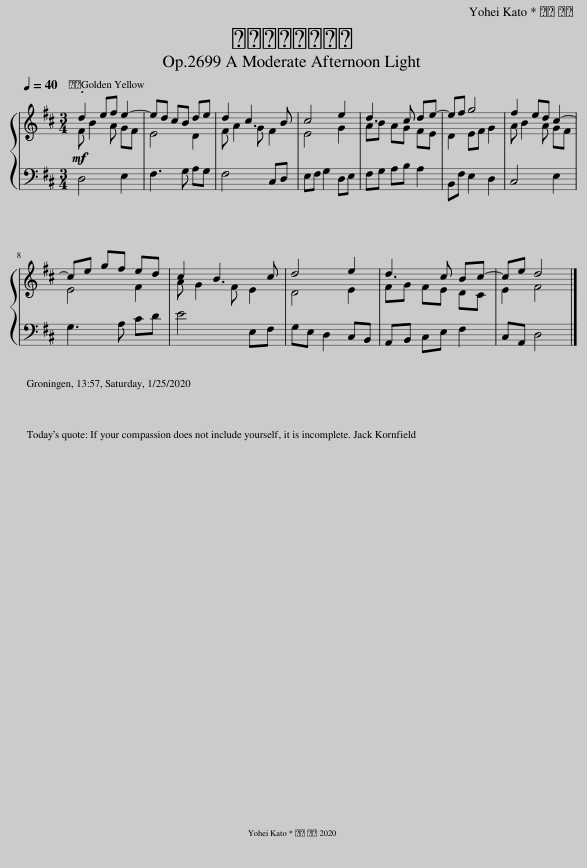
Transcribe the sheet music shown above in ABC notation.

X:1
%%score { ( 1 2 ) | 3 }
L:1/8
Q:1/4=40
M:3/4
I:linebreak $
K:D
V:1 treble
V:2 treble
V:3 bass
V:1
!mf! F B2 A GF | E4 D2 | F A2 G F2 | E4 G2 | AB AG FE | %5
 D2 EF G2 | A B2 A GF |$ E4 F2 | A G2 F E2 | D4 E2 | %10
 FG FE DC | E2 F4 |] %12
V:2
 d2 ef e2- | ed cB de | d2 c3 B | c4 e2 | d3 c de- | %5
 ef g4 | f2 ed c2- |$ ce gf ed | c2 B3 c | d4 e2 | %10
 d3 c Bc- | ce d4 |] %12
V:3
 D,4 E,2 | F,3 G, A,G, | F,4 C,D, | E,F, G,2 D,E, | F,G, A,B, A,2 | %5
 B,,F, E,2 D,2 | C,4 E,2 |$ G,3 A, CD | E4 E,F, | G,E, D,2 C,B,, | %10
 A,,B,, C,E, F,2 | C,A,, D,4 |] %12
